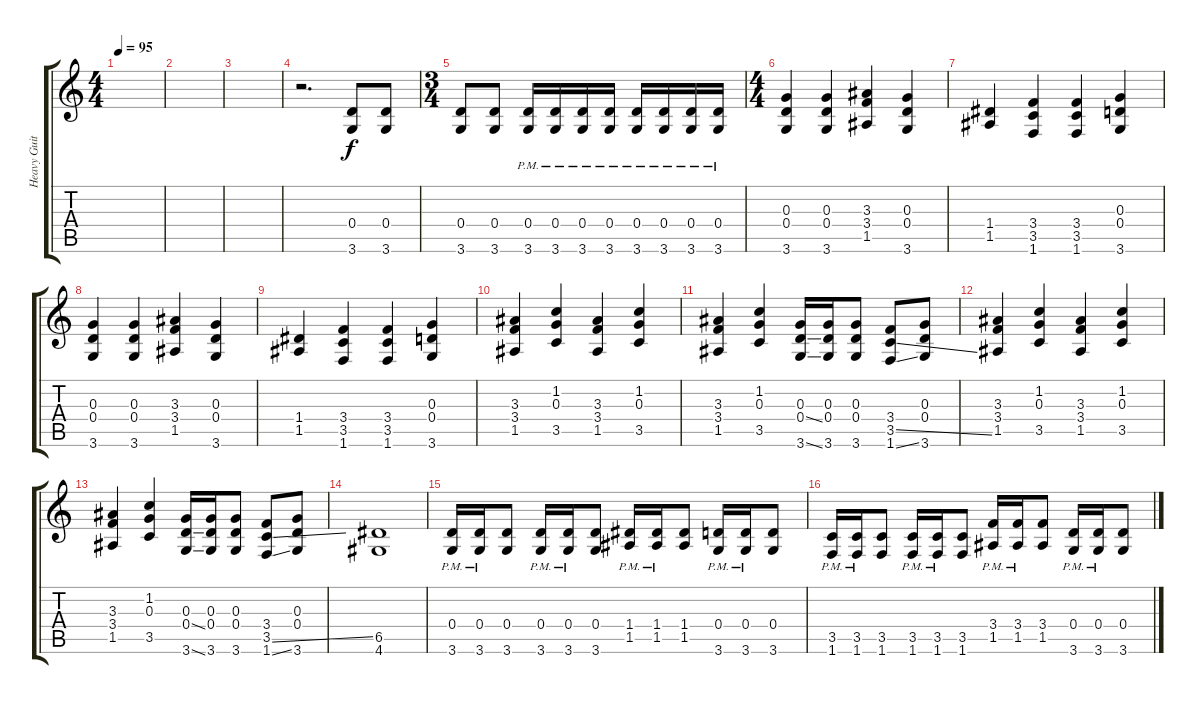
\track ("Heavy Guitar" "Heavy Guit") {instrument distortionguitar}
\staff {score tabs}
\tuning (E4 B3 G3 D3 A2 E2) {hide}
\ts (4 4)
\tempo 95
\clef g2
\ks c
|
|
|
r.2{d} (0.4 3.6).8 (0.4 3.6).8 |
\ts (3 4)
(0.4 3.6).8 (0.4 3.6).8 (0.4{pm} 3.6{pm}).16 (0.4{pm} 3.6{pm}).16 (0.4{pm} 3.6{pm}).16 (0.4{pm} 3.6{pm}).16 (0.4{pm} 3.6{pm}).16 (0.4{pm} 3.6{pm}).16 (0.4{pm} 3.6{pm}).16 (0.4{pm} 3.6{pm}).16 |
\ts (4 4)
(0.3 0.4 3.6).4 (0.3 0.4 3.6).4 (3.3 3.4 1.5).4 (0.3 0.4 3.6).4 |
(1.4 1.5).4 (3.4 3.5 1.6).4 (3.4 3.5 1.6).4 (0.3 0.4 3.6).4 |
(0.3 0.4 3.6).4 (0.3 0.4 3.6).4 (3.3 3.4 1.5).4 (0.3 0.4 3.6).4 |
(1.4 1.5).4 (3.4 3.5 1.6).4 (3.4 3.5 1.6).4 (0.3 0.4 3.6).4 |
(3.3 3.4 1.5).4 (1.2 0.3 3.5).4 (3.3 3.4 1.5).4 (1.2 0.3 3.5).4 |
(3.3 3.4 1.5).4 (1.2 0.3 3.5).4 (0.3 0.4{ss} 3.6{ss}).16 (0.3 0.4 3.6).16 (0.3 0.4 3.6).8 (3.4 3.5{ss} 1.6{ss}).8 (0.3 0.4 3.6).8 |
(3.3 3.4 1.5).4 (1.2 0.3 3.5).4 (3.3 3.4 1.5).4 (1.2 0.3 3.5).4 |
(3.3 3.4 1.5).4 (1.2 0.3 3.5).4 (0.3 0.4{ss} 3.6{ss}).16 (0.3 0.4 3.6).16 (0.3 0.4 3.6).8 (3.4 3.5{ss} 1.6{ss}).8 (0.3 0.4 3.6).8 |
(6.5 4.6).1 |
(0.4{pm} 3.6{pm}).16 (0.4{pm} 3.6{pm}).16 (0.4 3.6).8 (0.4{pm} 3.6{pm}).16 (0.4{pm} 3.6{pm}).16 (0.4 3.6).8 (1.4{pm} 1.5{pm}).16 (1.4{pm} 1.5{pm}).16 (1.4 1.5).8 (0.4{pm} 3.6{pm}).16 (0.4{pm} 3.6{pm}).16 (0.4 3.6).8 |
(3.5{pm} 1.6{pm}).16 (3.5{pm} 1.6{pm}).16 (3.5 1.6).8 (3.5{pm} 1.6{pm}).16 (3.5{pm} 1.6{pm}).16 (3.5 1.6).8 (3.4{pm} 1.5{pm}).16 (3.4{pm} 1.5{pm}).16 (3.4 1.5).8 (0.4{pm} 3.6{pm}).16 (0.4{pm} 3.6{pm}).16 (0.4 3.6).8
